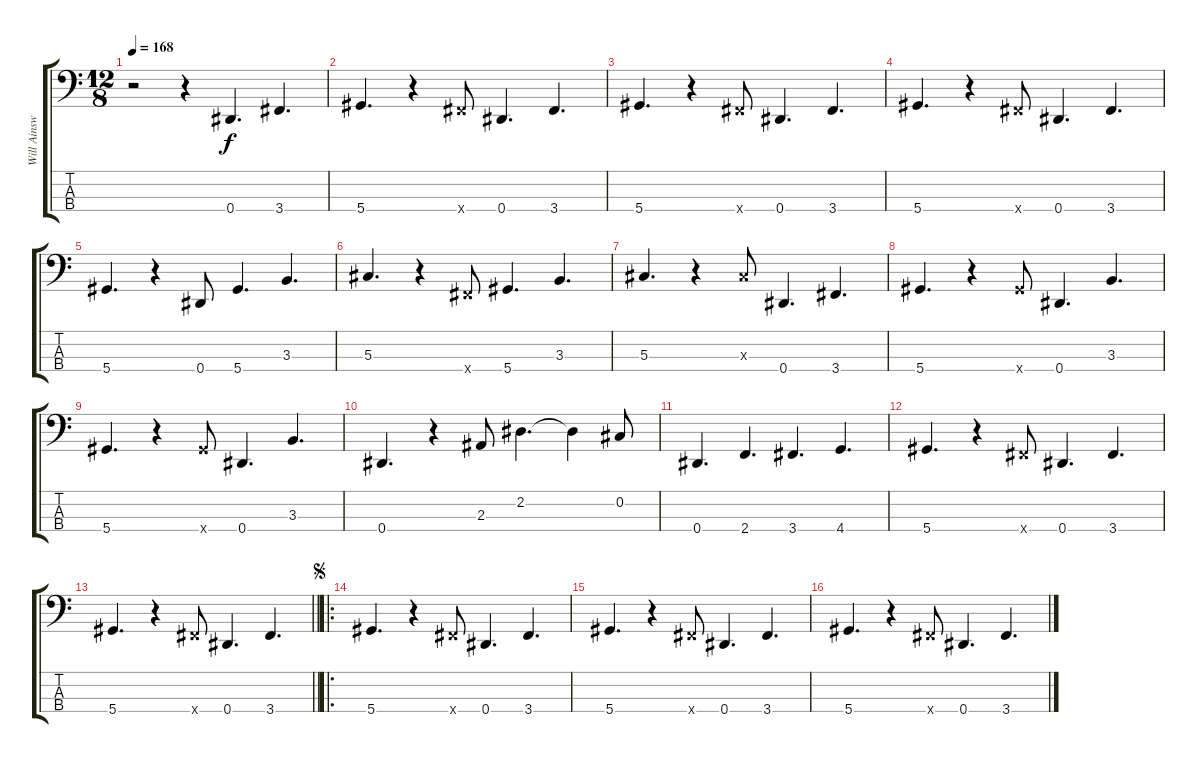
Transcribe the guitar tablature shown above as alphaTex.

\track ("Will Ainsworth" "Will Ainsw") {instrument fretlessbass}
\staff {score tabs}
\tuning (Gb2 Db2 Ab1 Eb1) {hide}
\ts (12 8)
\tempo 168
\clef f4
\ks c
r.2{dy f instrument fretlessbass} r.4 0.4.4{d} 3.4.4{d} |
5.4.4{d} r.4 3.4{x}.8 0.4.4{d} 3.4.4{d} |
5.4.4{d} r.4 3.4{x}.8 0.4.4{d} 3.4.4{d} |
5.4.4{d} r.4 3.4{x}.8 0.4.4{d} 3.4.4{d} |
5.4.4{d} r.4 0.4.8 5.4.4{d} 3.3.4{d} |
5.3.4{d} r.4 3.4{x}.8 5.4.4{d} 3.3.4{d} |
5.3.4{d} r.4 5.3{x}.8 0.4.4{d} 3.4.4{d} |
5.4.4{d} r.4 5.4{x}.8 0.4.4{d} 3.3.4{d} |
5.4.4{d} r.4 5.4{x}.8 0.4.4{d} 3.3.4{d} |
0.4.4{d} r.4 2.3.8 2.2.4{d} 2.2{t}.4 0.2.8 |
0.4.4{d} 2.4.4{d} 3.4.4{d} 4.4.4{d} |
5.4.4{d} r.4 3.4{x}.8 0.4.4{d} 3.4.4{d} |
\barLineRight lightlight
5.4.4{d} r.4 3.4{x}.8 0.4.4{d} 3.4.4{d} |
\ro
\jump segno
5.4.4{d} r.4 3.4{x}.8 0.4.4{d} 3.4.4{d} |
5.4.4{d} r.4 3.4{x}.8 0.4.4{d} 3.4.4{d} |
5.4.4{d} r.4 3.4{x}.8 0.4.4{d} 3.4.4{d}
